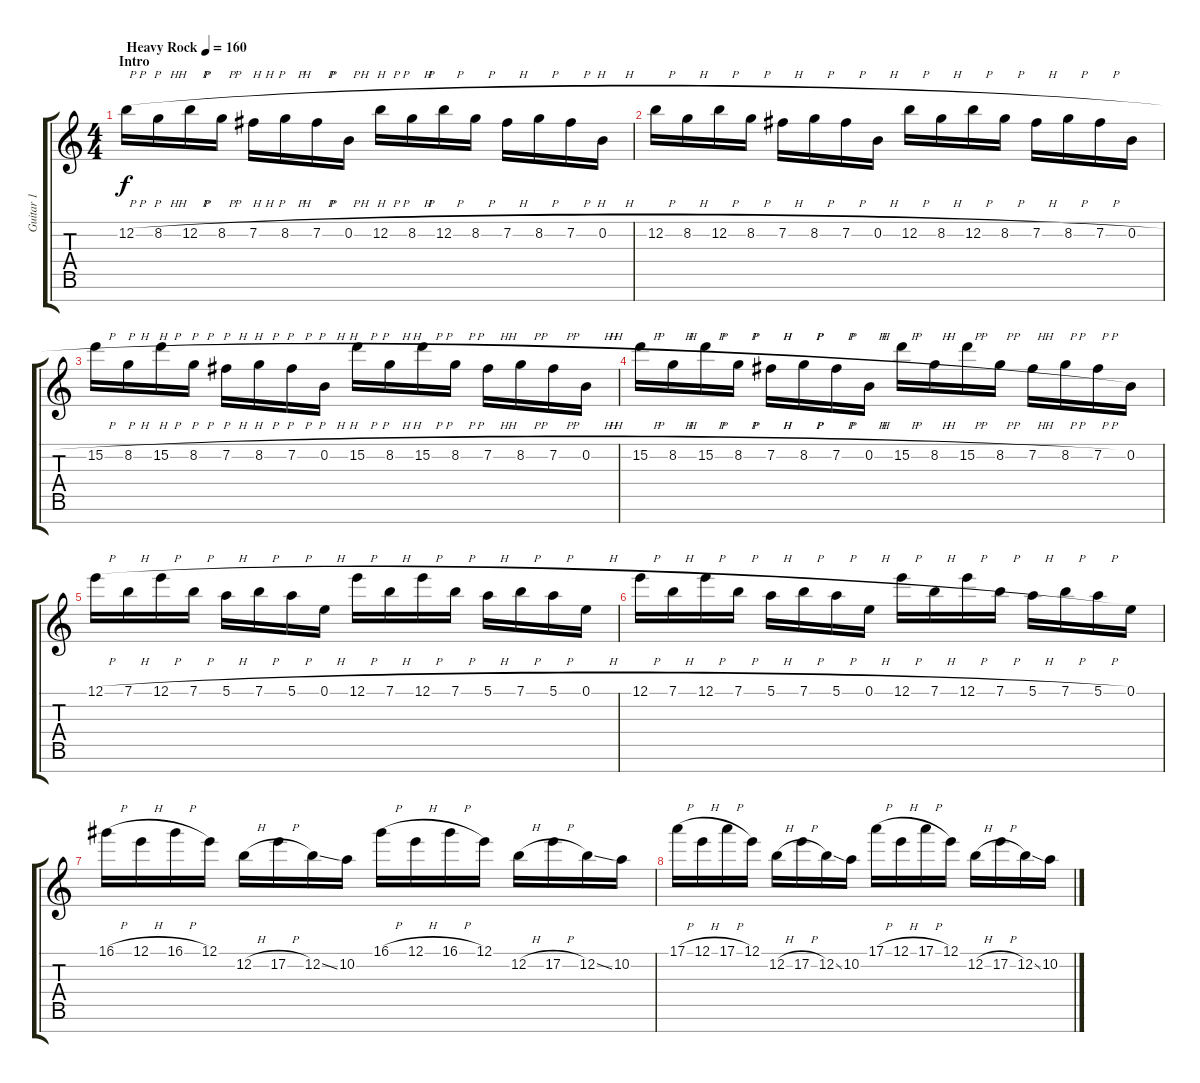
\track ("Guitar 1" "Guitar 1") {instrument overdrivenguitar}
\staff {score tabs}
\tuning (E4 B3 G3 D3 A2 E2 B1) {hide}
\ts (4 4)
\section ("" "Intro")
\tempo (160 "Heavy Rock")
\clef g2
\ks c
12.2{h}.16{dy f instrument overdrivenguitar} 8.2{h}.16 12.2{h}.16 8.2{h}.16 7.2{h}.16 8.2{h}.16 7.2{h}.16 0.2{h}.16 12.2{h}.16 8.2{h}.16 12.2{h}.16 8.2{h}.16 7.2{h}.16 8.2{h}.16 7.2{h}.16 0.2{h}.16 |
12.2{h}.16 8.2{h}.16 12.2{h}.16 8.2{h}.16 7.2{h}.16 8.2{h}.16 7.2{h}.16 0.2{h}.16 12.2{h}.16 8.2{h}.16 12.2{h}.16 8.2{h}.16 7.2{h}.16 8.2{h}.16 7.2{h}.16 0.2{h}.16 |
15.2{h}.16 8.2{h}.16 15.2{h}.16 8.2{h}.16 7.2{h}.16 8.2{h}.16 7.2{h}.16 0.2{h}.16 15.2{h}.16 8.2{h}.16 15.2{h}.16 8.2{h}.16 7.2{h}.16 8.2{h}.16 7.2{h}.16 0.2{h}.16 |
15.2{h}.16 8.2{h}.16 15.2{h}.16 8.2{h}.16 7.2{h}.16 8.2{h}.16 7.2{h}.16 0.2{h}.16 15.2{h}.16 8.2{h}.16 15.2{h}.16 8.2{h}.16 7.2{h}.16 8.2{h}.16 7.2{h}.16 0.2.16 |
12.1{h}.16 7.1{h}.16 12.1{h}.16 7.1{h}.16 5.1{h}.16 7.1{h}.16 5.1{h}.16 0.1{h}.16 12.1{h}.16 7.1{h}.16 12.1{h}.16 7.1{h}.16 5.1{h}.16 7.1{h}.16 5.1{h}.16 0.1{h}.16 |
12.1{h}.16 7.1{h}.16 12.1{h}.16 7.1{h}.16 5.1{h}.16 7.1{h}.16 5.1{h}.16 0.1{h}.16 12.1{h}.16 7.1{h}.16 12.1{h}.16 7.1{h}.16 5.1{h}.16 7.1{h}.16 5.1{h}.16 0.1.16 |
16.1{h}.16 12.1{h}.16 16.1{h}.16 12.1.16 12.2{h}.16 17.2{h}.16 12.2{ss}.16 10.2.16 16.1{h}.16 12.1{h}.16 16.1{h}.16 12.1.16 12.2{h}.16 17.2{h}.16 12.2{ss}.16 10.2.16 |
17.1{h}.16 12.1{h}.16 17.1{h}.16 12.1.16 12.2{h}.16 17.2{h}.16 12.2{ss}.16 10.2.16 17.1{h}.16 12.1{h}.16 17.1{h}.16 12.1.16 12.2{h}.16 17.2{h}.16 12.2{ss}.16 10.2.16
